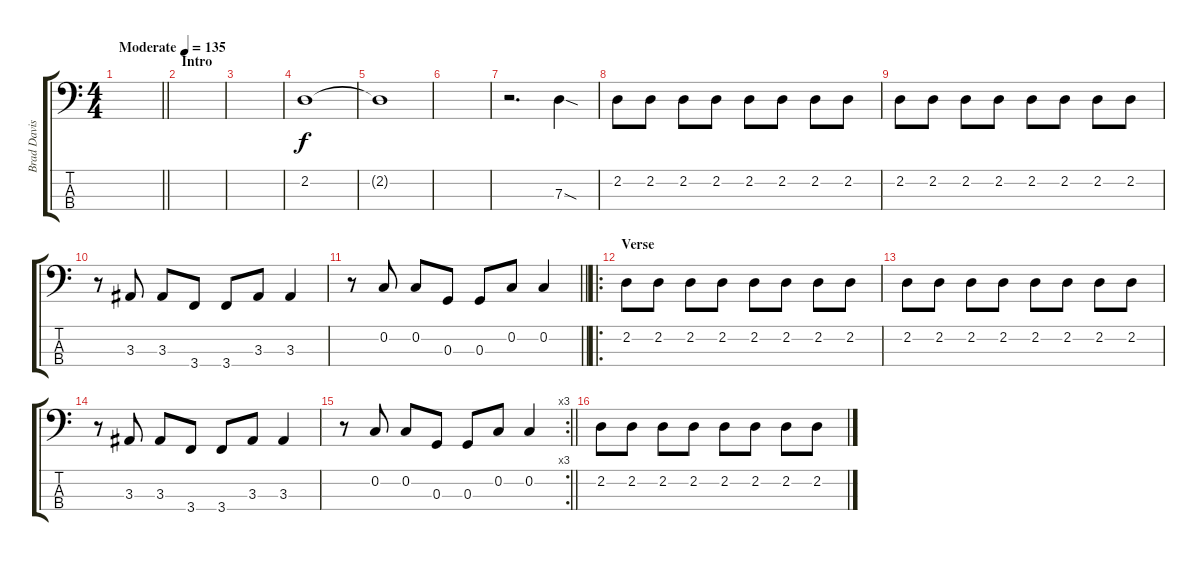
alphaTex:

\track ("Brad Davis" "Brad Davis") {instrument electricbasspick}
\staff {score tabs}
\tuning (F2 C2 G1 D1) {hide}
\ts (4 4)
\tempo (135 "Moderate")
\clef f4
\barLineRight lightlight
\ks c
|
\section ("" "Intro")
|
|
2.2.1 |
2.2{t}.1 |
|
r.2{d} 7.3{sod}.4 |
2.2.8 2.2.8 2.2.8 2.2.8 2.2.8 2.2.8 2.2.8 2.2.8 |
2.2.8 2.2.8 2.2.8 2.2.8 2.2.8 2.2.8 2.2.8 2.2.8 |
r.8 3.3.8 3.3.8 3.4.8 3.4.8 3.3.8 3.3.4 |
\barLineRight lightlight
r.8 0.2.8 0.2.8 0.3.8 0.3.8 0.2.8 0.2.4 |
\ro
\section ("" "Verse")
2.2.8 2.2.8 2.2.8 2.2.8 2.2.8 2.2.8 2.2.8 2.2.8 |
2.2.8 2.2.8 2.2.8 2.2.8 2.2.8 2.2.8 2.2.8 2.2.8 |
r.8 3.3.8 3.3.8 3.4.8 3.4.8 3.3.8 3.3.4 |
\rc 3
\barLineRight lightlight
r.8 0.2.8 0.2.8 0.3.8 0.3.8 0.2.8 0.2.4 |
2.2.8 2.2.8 2.2.8 2.2.8 2.2.8 2.2.8 2.2.8 2.2.8
